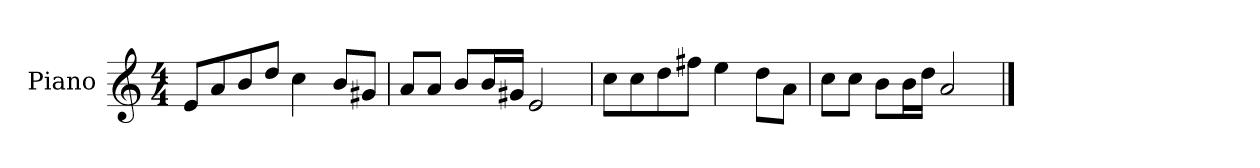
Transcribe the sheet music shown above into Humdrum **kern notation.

**kern
*part1
*staff1
*I"Piano
*I'P-no
*clefG2
*k[]
*M4/4
*MM90
=1
8e/L
8a/
8b/
8dd/J
4cc\
8b/L
8g#X/J
=2
8a/L
8a/J
8b/L
16b/L
16g#X/JJ
2e/
=3
8cc\L
8cc\
8dd\
8ff#X\J
4ee\
8dd\L
8a\J
=4
8cc\L
8cc\J
8b\L
16b\L
16dd\JJ
2a/
==
*-
